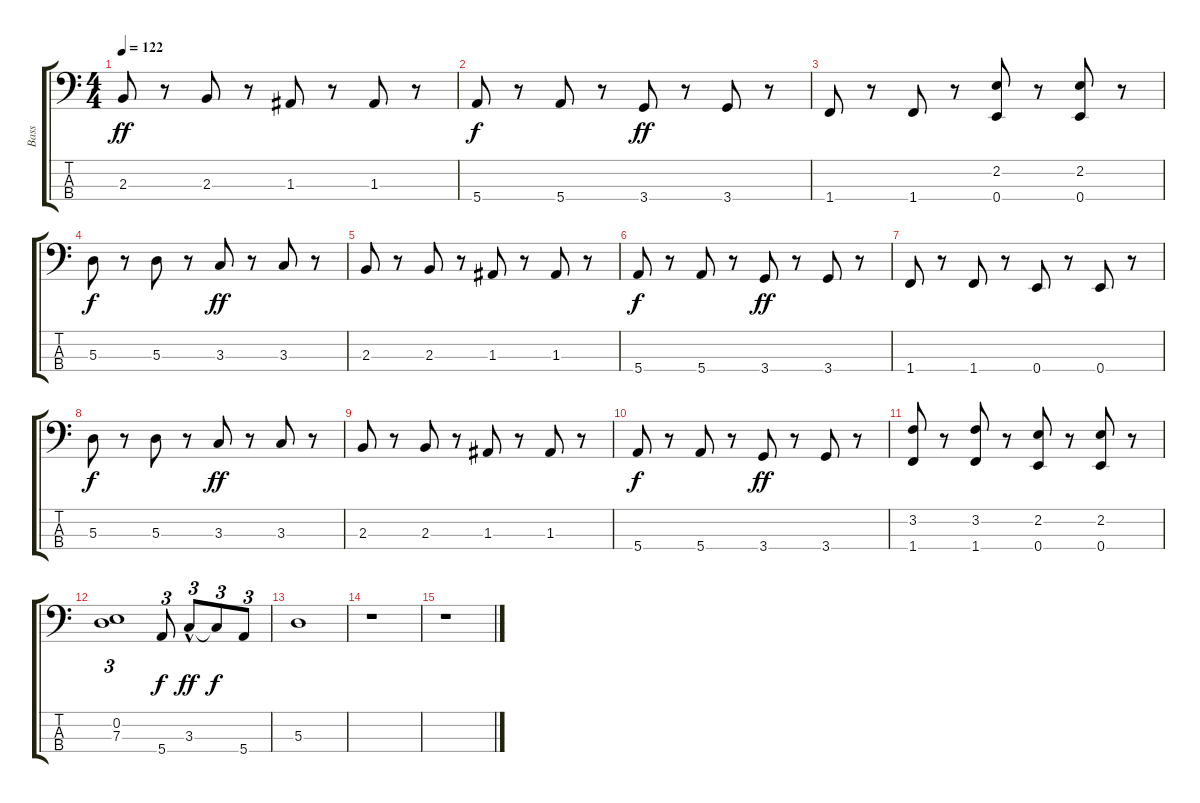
\track ("Bass" "Bass") {instrument electricbassfinger}
\staff {score tabs}
\tuning (G2 D2 A1 E1) {hide}
\ts (4 4)
\tempo 122
\clef f4
\ks c
2.3.8{dy ff} r.8 2.3.8 r.8 1.3.8 r.8 1.3.8 r.8 |
5.4.8{dy f} r.8 5.4.8 r.8 3.4.8{dy ff} r.8 3.4.8 r.8 |
1.4.8 r.8 1.4.8 r.8 (2.2 0.4).8 r.8 (2.2 0.4).8 r.8 |
5.3.8{dy f} r.8 5.3.8 r.8 3.3.8{dy ff} r.8 3.3.8 r.8 |
2.3.8 r.8 2.3.8 r.8 1.3.8 r.8 1.3.8 r.8 |
5.4.8{dy f} r.8 5.4.8 r.8 3.4.8{dy ff} r.8 3.4.8 r.8 |
1.4.8 r.8 1.4.8 r.8 0.4.8 r.8 0.4.8 r.8 |
5.3.8{dy f} r.8 5.3.8 r.8 3.3.8{dy ff} r.8 3.3.8 r.8 |
2.3.8 r.8 2.3.8 r.8 1.3.8 r.8 1.3.8 r.8 |
5.4.8{dy f} r.8 5.4.8 r.8 3.4.8{dy ff} r.8 3.4.8 r.8 |
(3.2 1.4).8 r.8 (3.2 1.4).8 r.8 (2.2 0.4).8 r.8 (2.2 0.4).8 r.8 |
(0.2 7.3).1{tu (3 2)} 5.4.8{tu (3 2) dy f} 3.3{hac}.8{tu (3 2) dy ff} 3.3{t}.8{tu (3 2) dy f} 5.4.8{tu (3 2)} |
5.3.1 |
r.1 |
r.1
